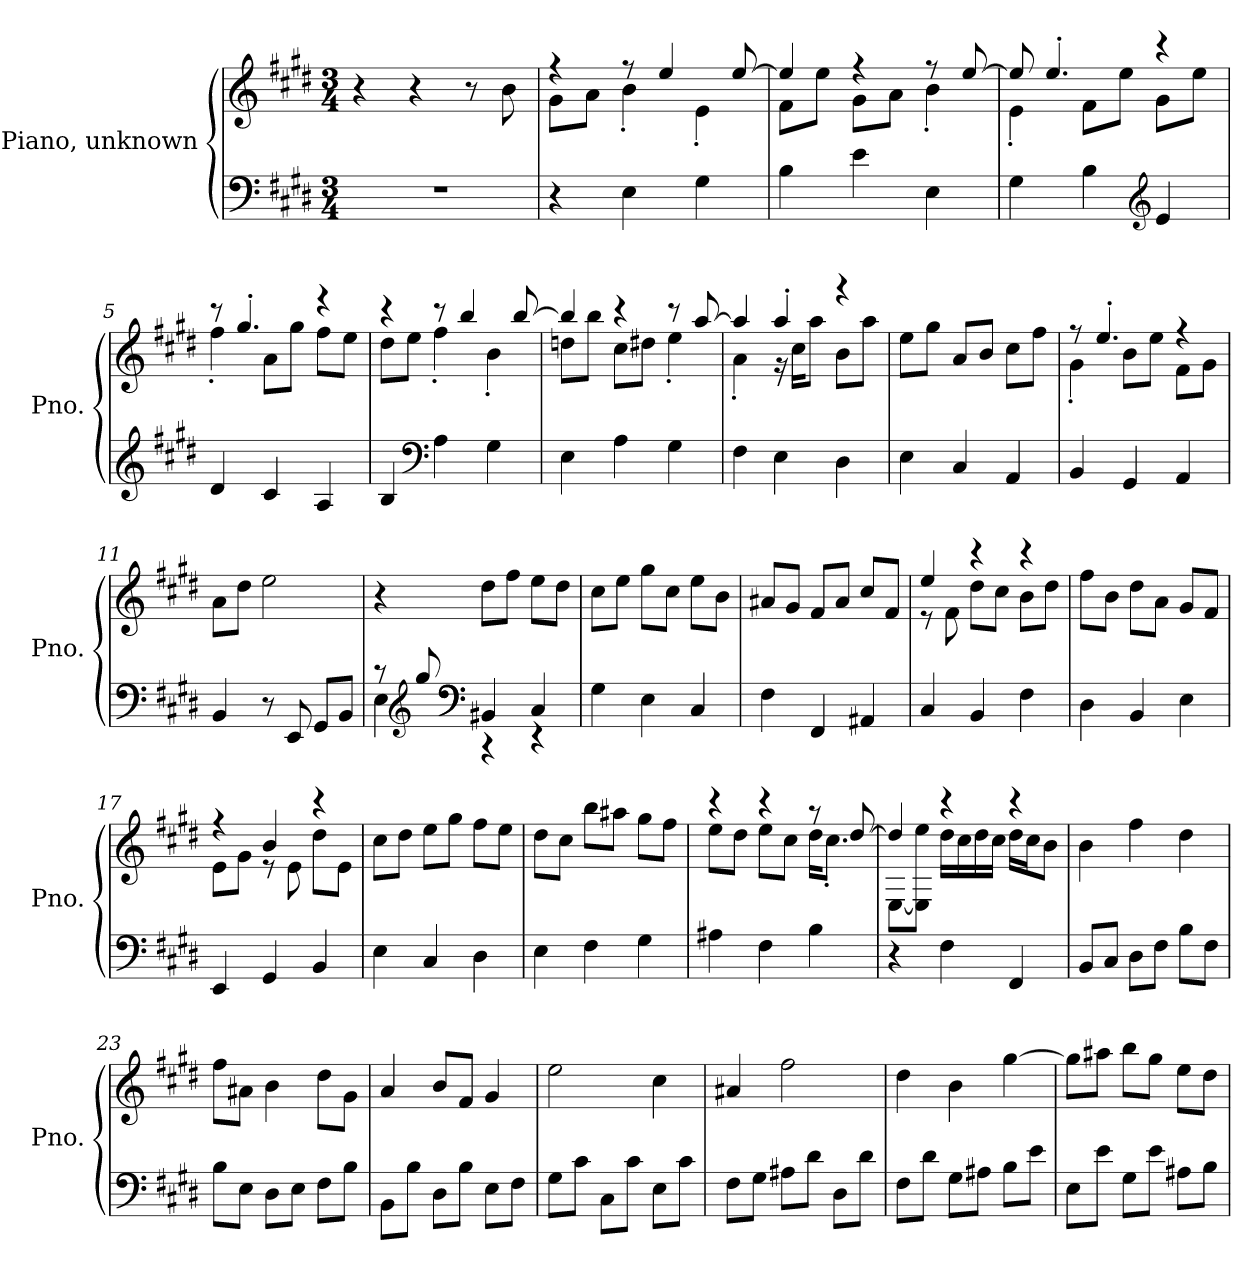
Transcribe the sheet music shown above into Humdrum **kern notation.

**kern	**kern
*part1	*part1
*staff2	*staff1
*I"Piano, unknown	*
*I'Pno.	*
*clefF4	*clefG2
*k[f#c#g#d#]	*k[f#c#g#d#]
*M3/4	*M3/4
*MM130	*MM130
=1	=1
2.r	4r
.	4r
.	8r
.	8b\
=2	=2
*	*^
4r	4r	8g#\L
.	.	8a\J
4E\	8r	4b'\
.	4ee/	.
4G#\	.	4e'\
.	[8ee/	.
=3	=3	=3
4B\	4ee/]	8f#\L
.	.	8ee\J
4e\	4r	8g#\L
.	.	8a\J
4E\	8r	4b'\
.	[8ee/	.
=4	=4	=4
4G#\	8ee/]	4e'\
.	4.ee'/	.
4B\	.	8f#\L
.	.	8ee\J
*clefG2	*	*
4e/	4r	8g#\L
.	.	8ee\J
=5	=5	=5
4d#/	8r	4ff#'\
.	4.gg#'/	.
4c#/	.	8a\L
.	.	8gg#\J
4A/	4r	8ff#\L
.	.	8ee\J
!!LO:LB:g=z	!!
=6	=6	=6
4B/	4r	8dd#\L
.	.	8ee\J
*clefF4	*	*
4A\	8r	4ff#'\
.	4bb/	.
4G#\	.	4b'\
.	[8bb/	.
=7	=7	=7
4E\	4bb/]	8ddn\L
.	.	8bb\J
4A\	4r	8cc#\L
.	.	8dd#X\J
4G#\	8r	4ee'\
.	[8aa/	.
=8	=8	=8
4F#\	4aa/]	4a'\
4E\	4aa'/	16r
.	.	16cc#\KL
.	.	8aa\J
4D#\	4r	8b\L
.	.	8aa\J
*	*v	*v
=9	=9
4E\	8ee\L
.	8gg#\J
4C#/	8a/L
.	8b/J
4AA/	8cc#\L
.	8ff#\J
=10	=10
*	*^
4BB/	8r	4g#'\
.	4.ee'/	.
4GG#/	.	8b\L
.	.	8ee\J
4AA/	4r	8f#\L
.	.	8g#\J
*	*v	*v
!!LO:LB:g=z
=11	=11
4BB/	8a\L
.	8dd#\J
8r	2ee\
8EE/	.
8GG#/L	.
8BB/J	.
=12	=12
*^	*
8r	4E\	4r
*clefG2	*	*
8gg#/	.	.
*clefF4	*	*
4BB#X/	4r	8dd#\L
.	.	8ff#\J
4C#/	4r	8ee\L
.	.	8dd#\J
*v	*v	*
=13	=13
4G#\	8cc#\L
.	8ee\J
4E\	8gg#\L
.	8cc#\J
4C#/	8ee\L
.	8b\J
=14	=14
4F#\	8a#X/L
.	8g#/J
4FF#/	8f#/L
.	8a#/J
4AA#X/	8cc#/L
.	8f#/J
=15	=15
*	*^
4C#/	4ee/	8r
.	.	8f#\
4BB/	4r	8dd#\L
.	.	8cc#\J
4F#\	4r	8b\L
.	.	8dd#\J
*	*v	*v
!!LO:LB:g=z
=16	=16
4D#\	8ff#\L
.	8b\J
4BB/	8dd#\L
.	8a\J
4E\	8g#/L
.	8f#/J
=17	=17
*	*^
4EE/	4r	8e\L
.	.	8g#\J
4GG#/	4b/	8r
.	.	8e\
4BB/	4r	8dd#\L
.	.	8e\J
*	*v	*v
=18	=18
4E\	8cc#\L
.	8dd#\J
4C#/	8ee\L
.	8gg#\J
4D#\	8ff#\L
.	8ee\J
=19	=19
4E\	8dd#\L
.	8cc#\J
4F#\	8bb\L
.	8aa#X\J
4G#\	8gg#\L
.	8ff#\J
=20	=20
*	*^
4A#X\	4r	8ee\L
.	.	8dd#\J
4F#\	4r	8ee\L
.	.	8cc#\J
4B\	8r	16dd#\KL
.	.	8.cc#'\J
.	[8dd#/	.
!!LO:LB:g=z	!!
=21	=21	=21
4r	4dd#/]	[8E\L
.	.	8E\] 8ee\J
4F#\	4r	16dd#\LL
.	.	16cc#\
.	.	16dd#\
.	.	16cc#\JJ
4FF#/	4r	16dd#\LL
.	.	16cc#\J
.	.	8b\J
*	*v	*v
=22	=22
8BB/L	4b\
8C#/J	.
8D#\L	4ff#\
8F#\J	.
8B\L	4dd#\
8F#\J	.
=23	=23
8B\L	8ff#\L
8E\J	8a#X\J
8D#\L	4b\
8E\J	.
8F#\L	8dd#\L
8B\J	8g#\J
=24	=24
8BB\L	4a/
8B\J	.
8D#\L	8b/L
8B\J	8f#/J
8E\L	4g#/
8F#\J	.
=25	=25
8G#\L	2ee\
8c#\J	.
8C#\L	.
8c#\J	.
8E\L	4cc#\
8c#\J	.
!!LO:LB:g=z
=26	=26
8F#\L	4a#X/
8G#\J	.
8A#X\L	2ff#\
8d#\J	.
8D#\L	.
8d#\J	.
=27	=27
8F#\L	4dd#\
8d#\J	.
8G#\L	4b\
8A#X\J	.
8B\L	[4gg#\
8e\J	.
=28	=28
8E\L	8gg#\L]
8e\J	8aa#X\J
8G#\L	8bb\L
8e\J	8gg#\J
8A#X\L	8ee\L
8B\J	8dd#\J
=	=
*-	*-
